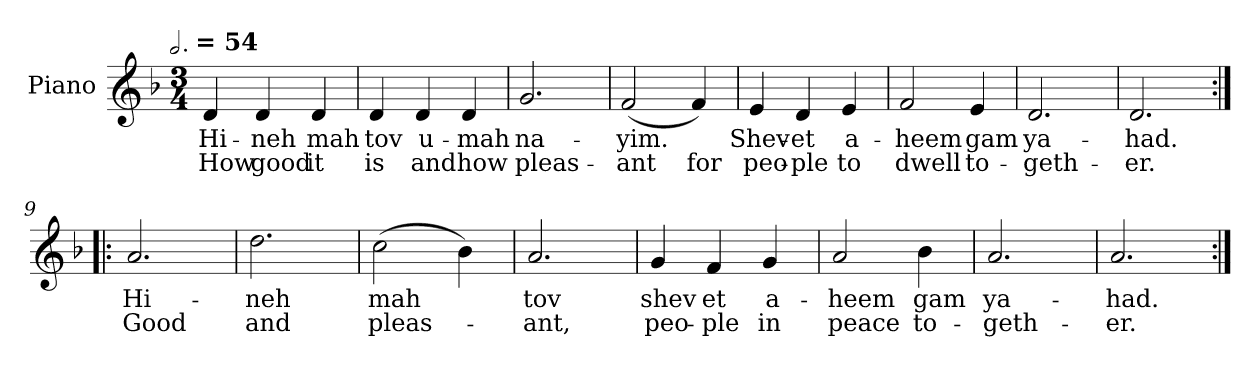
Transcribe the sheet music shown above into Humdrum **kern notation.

**kern	**text	**text
*part1	*part1	*part1
*staff1	*staff1	*staff1
*I"Piano	*	*
*I'Pno.	*	*
*clefG2	*	*
*k[b-]	*	*
!!LO:TX:omd:t=[half-dot] = 54
*M3/4	*	*
*MM162	*	*
=1	=1	=1
4d/	Hi-	How
4d/	-neh	good
4d/	mah	it
=2	=2	=2
4d/	tov	is
4d/	u-	and
4d/	-mah	how
=3	=3	=3
2.g/	na-	pleas-
=4	=4	=4
(2f/	-yim.	-ant
4f/)	.	for
!!LO:LB:g=z
=5	=5	=5
4e/	Shev-	peo-
4d/	-et	-ple
4e/	a-	to
=6	=6	=6
2f/	-heem	dwell
4e/	gam	to-
=7	=7	=7
2.d/	ya-	-geth-
=8	=8	=8
2.d/	-had.	-er.
!!LO:LB:g=z
=9:|!|:	=9:|!|:	=9:|!|:
2.a/	Hi-	Good
=10	=10	=10
2.dd\	-neh	and
=11	=11	=11
(>2cc\	mah	pleas-
4b-\)	.	.
=12	=12	=12
2.a/	tov	-ant,
!!LO:LB:g=z
=13	=13	=13
4g/	shev	peo-
4f/	et	-ple
4g/	a-	in
=14	=14	=14
2a/	-heem	peace
4b-\	gam	to-
=15	=15	=15
2.a/	ya-	-geth-
=16	=16	=16
2.a/	-had.	-er.
=:|!	=:|!	=:|!
*-	*-	*-
